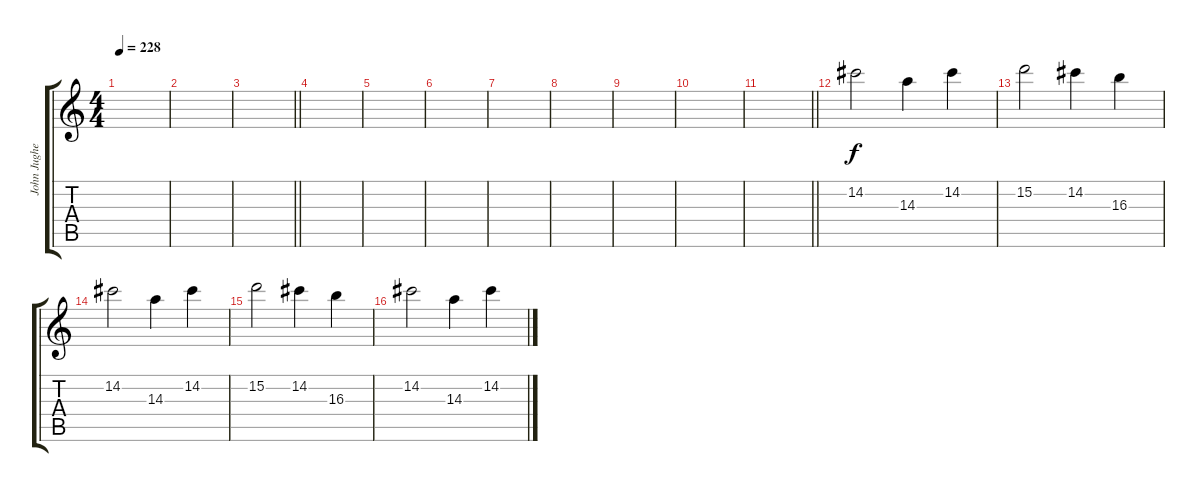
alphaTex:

\track ("John Jughead" "John Jughe") {instrument overdrivenguitar}
\staff {score tabs}
\tuning (E4 B3 G3 D3 A2 E2) {hide}
\ts (4 4)
\tempo 228
\clef g2
\ks c
|
|
\barLineRight lightlight
|
\section ("" "")
|
|
|
|
|
|
|
\barLineRight lightlight
|
\section ("" "")
14.2.2 14.3.4 14.2.4 |
15.2.2 14.2.4 16.3.4 |
14.2.2 14.3.4 14.2.4 |
15.2.2 14.2.4 16.3.4 |
14.2.2 14.3.4 14.2.4
